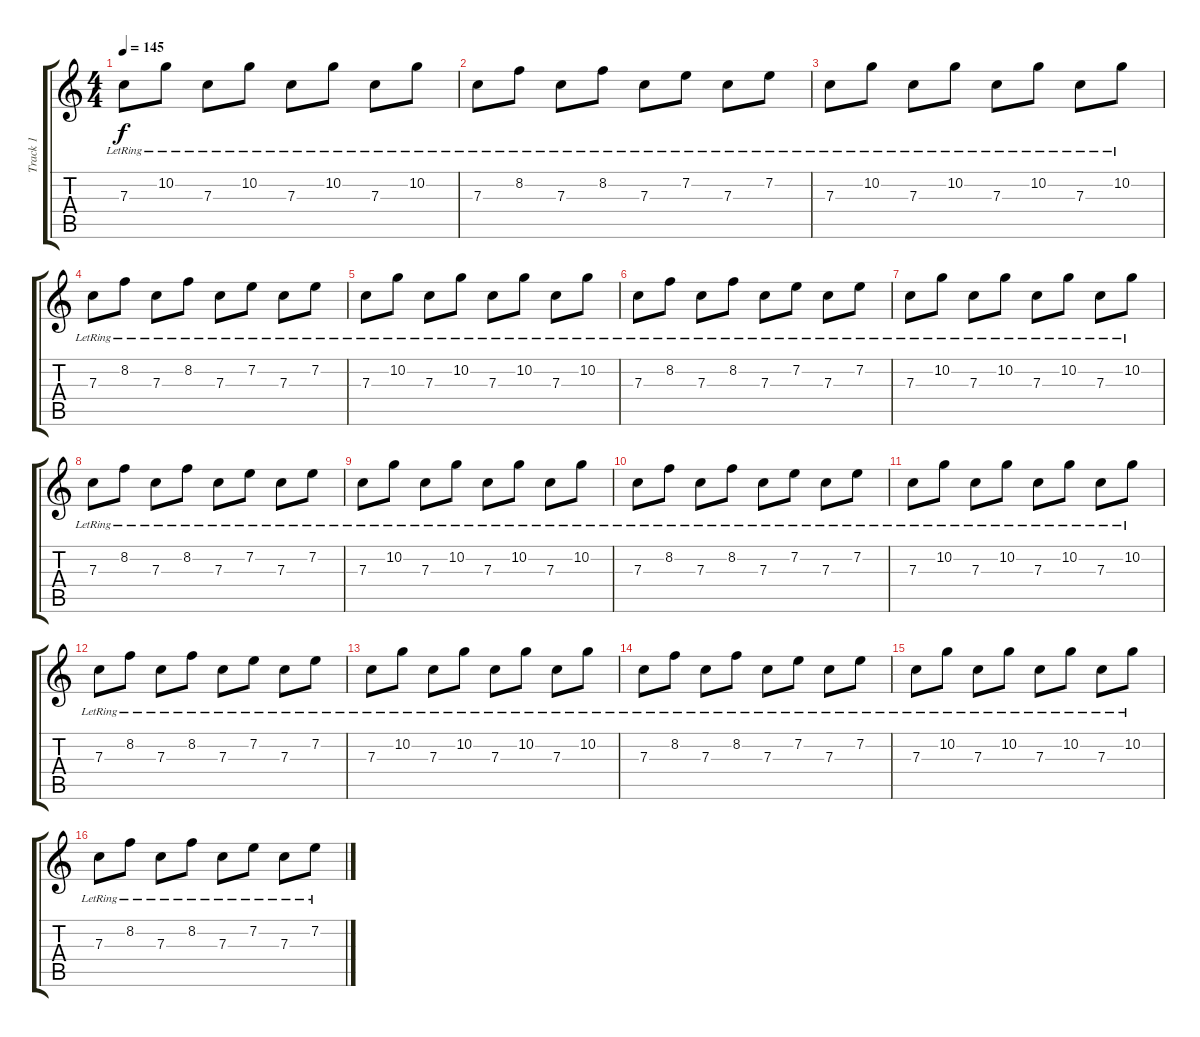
\track ("Track 1" "Track 1") {instrument distortionguitar}
\staff {score tabs}
\tuning (D4 A3 F3 C3 G2 C2) {hide}
\ts (4 4)
\tempo 145
\clef g2
\ks c
7.3{lr}.8{dy f} 10.2{lr}.8 7.3{lr}.8 10.2{lr}.8 7.3{lr}.8 10.2{lr}.8 7.3{lr}.8 10.2{lr}.8 |
7.3{lr}.8 8.2{lr}.8 7.3{lr}.8 8.2{lr}.8 7.3{lr}.8 7.2{lr}.8 7.3{lr}.8 7.2{lr}.8 |
7.3{lr}.8 10.2{lr}.8 7.3{lr}.8 10.2{lr}.8 7.3{lr}.8 10.2{lr}.8 7.3{lr}.8 10.2{lr}.8 |
7.3{lr}.8 8.2{lr}.8 7.3{lr}.8 8.2{lr}.8 7.3{lr}.8 7.2{lr}.8 7.3{lr}.8 7.2{lr}.8 |
7.3{lr}.8 10.2{lr}.8 7.3{lr}.8 10.2{lr}.8 7.3{lr}.8 10.2{lr}.8 7.3{lr}.8 10.2{lr}.8 |
7.3{lr}.8 8.2{lr}.8 7.3{lr}.8 8.2{lr}.8 7.3{lr}.8 7.2{lr}.8 7.3{lr}.8 7.2{lr}.8 |
7.3{lr}.8 10.2{lr}.8 7.3{lr}.8 10.2{lr}.8 7.3{lr}.8 10.2{lr}.8 7.3{lr}.8 10.2{lr}.8 |
7.3{lr}.8 8.2{lr}.8 7.3{lr}.8 8.2{lr}.8 7.3{lr}.8 7.2{lr}.8 7.3{lr}.8 7.2{lr}.8 |
7.3{lr}.8 10.2{lr}.8 7.3{lr}.8 10.2{lr}.8 7.3{lr}.8 10.2{lr}.8 7.3{lr}.8 10.2{lr}.8 |
7.3{lr}.8 8.2{lr}.8 7.3{lr}.8 8.2{lr}.8 7.3{lr}.8 7.2{lr}.8 7.3{lr}.8 7.2{lr}.8 |
7.3{lr}.8 10.2{lr}.8 7.3{lr}.8 10.2{lr}.8 7.3{lr}.8 10.2{lr}.8 7.3{lr}.8 10.2{lr}.8 |
7.3{lr}.8 8.2{lr}.8 7.3{lr}.8 8.2{lr}.8 7.3{lr}.8 7.2{lr}.8 7.3{lr}.8 7.2{lr}.8 |
7.3{lr}.8 10.2{lr}.8 7.3{lr}.8 10.2{lr}.8 7.3{lr}.8 10.2{lr}.8 7.3{lr}.8 10.2{lr}.8 |
7.3{lr}.8 8.2{lr}.8 7.3{lr}.8 8.2{lr}.8 7.3{lr}.8 7.2{lr}.8 7.3{lr}.8 7.2{lr}.8 |
7.3{lr}.8 10.2{lr}.8 7.3{lr}.8 10.2{lr}.8 7.3{lr}.8 10.2{lr}.8 7.3{lr}.8 10.2{lr}.8 |
7.3{lr}.8 8.2{lr}.8 7.3{lr}.8 8.2{lr}.8 7.3{lr}.8 7.2{lr}.8 7.3{lr}.8 7.2{lr}.8
